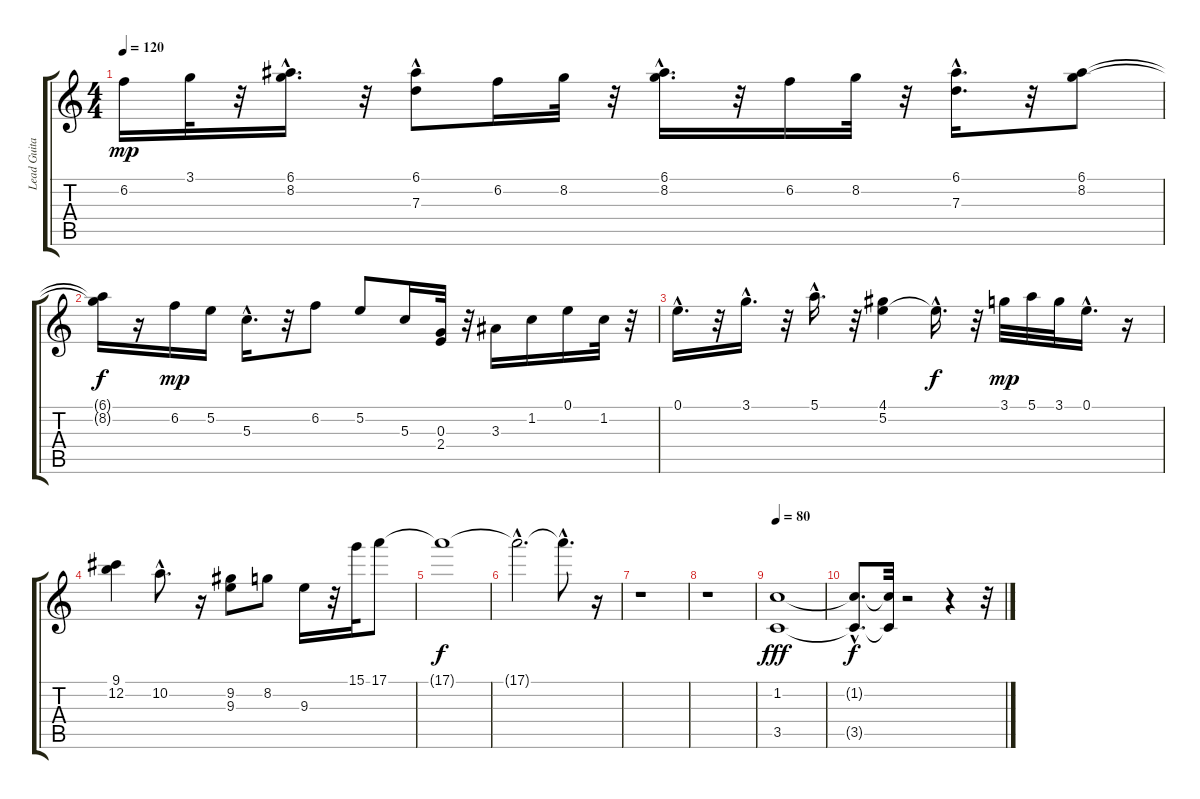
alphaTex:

\track ("Lead Guitar 1" "Lead Guita") {instrument acousticguitarnylon}
\staff {score tabs}
\tuning (E4 B3 G3 D3 A2 E2) {hide}
\ts (4 4)
\tempo 120
\clef g2
\ks c
6.2.16{dy mp} 3.1.32 r.32 (6.1{hac} 8.2{hac}).16{d} r.32 (6.1{hac} 7.3).8 6.2.16 8.2.32 r.32 (6.1{hac} 8.2{hac}).16{d} r.32 6.2.16 8.2.32 r.32 (6.1{hac} 7.3{hac}).16{d} r.32 (6.1 8.2).8 |
(6.1{t} 8.2{t}).16{dy f} r.16 6.2.16{dy mp} 5.2.16 5.3{hac}.16{d} r.32 6.2.8 5.2.8 5.3.16 (0.3 2.4).32 r.32 3.3.16 1.2.16 0.1.16 1.2.32 r.32 |
0.1{hac}.16{d} r.32 3.1{hac}.16{d} r.32 5.1{hac}.16{d} r.32 (4.1 5.2).4 5.2{hac t}.16{d dy f} r.32 3.1.32{dy mp} 5.1.32 3.1.32 0.1{hac}.16{d} r.16 |
(9.1 12.2).4 10.2{hac}.8{d} r.16 (9.2 9.3).8 8.2.8 9.3.16 r.32 15.1.32 17.1.8 |
17.1{t}.1{dy f} |
17.1{hac t}.2{d} 17.1{hac t}.8{d} r.16 |
r.1 |
r.1 |
\tempo 80
(1.2 3.5).1{dy fff} |
(1.2{hac t} 3.5{hac t}).8{d dy f} (1.2{t} 3.5{t}).32 r.2 r.4 r.32
